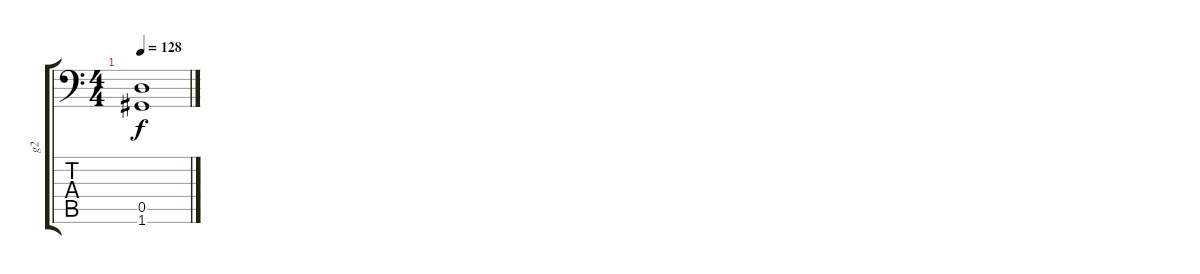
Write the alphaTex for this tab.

\track ("g2" "g2") {instrument distortionguitar}
\staff {score tabs}
\tuning (A3 E3 C3 G2 D2 G1) {hide}
\ts (4 4)
\tempo 128
\clef f4
\ks c
(0.5{t} 1.6{t}).1{dy f}
